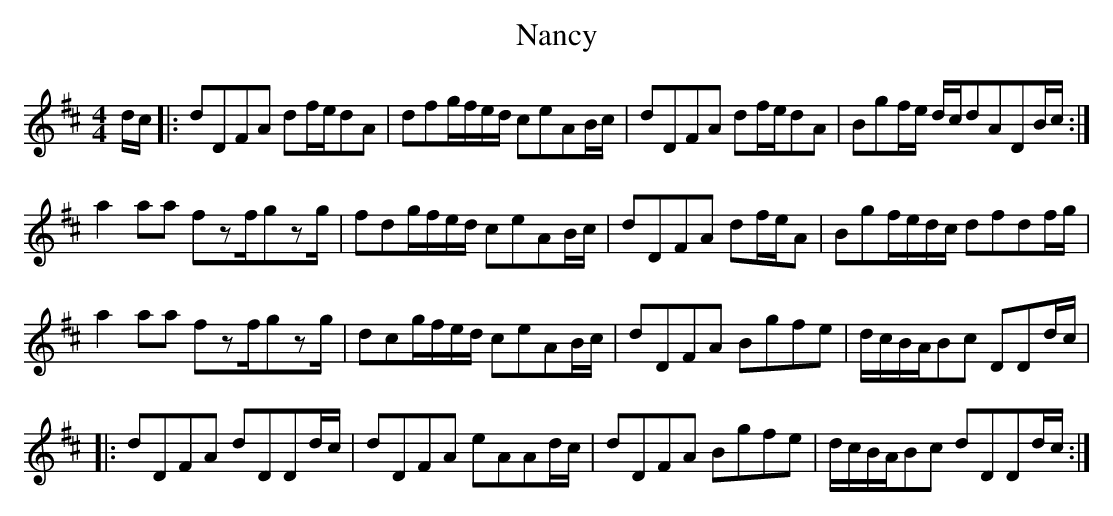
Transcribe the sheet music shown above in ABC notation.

X:1
T: Nancy
M: 4/4
L: 1/8
K: Dmaj
d/c/|:dDFA df/e/dA|dfg/f/e/d/ ceAB/c/|dDFA df/e/dA|Bgf/e/ d/c/dADB/c/:|
a2aa fzf/gzg/|fdg/f/e/d/ ceAB/c/|dDFA df/e/A|Bgf/e/d/c/ dfdf/g/|
a2aa fzf/gzg/|dcg/f/e/d/ ceAB/c/|dDFA Bgfe|d/c/B/A/Bc DDd/c/|
|:dDFA dDDd/c/|dDFA eAAd/c/|dDFA Bgfe|d/c/B/A/Bc dDDd/c/:|
